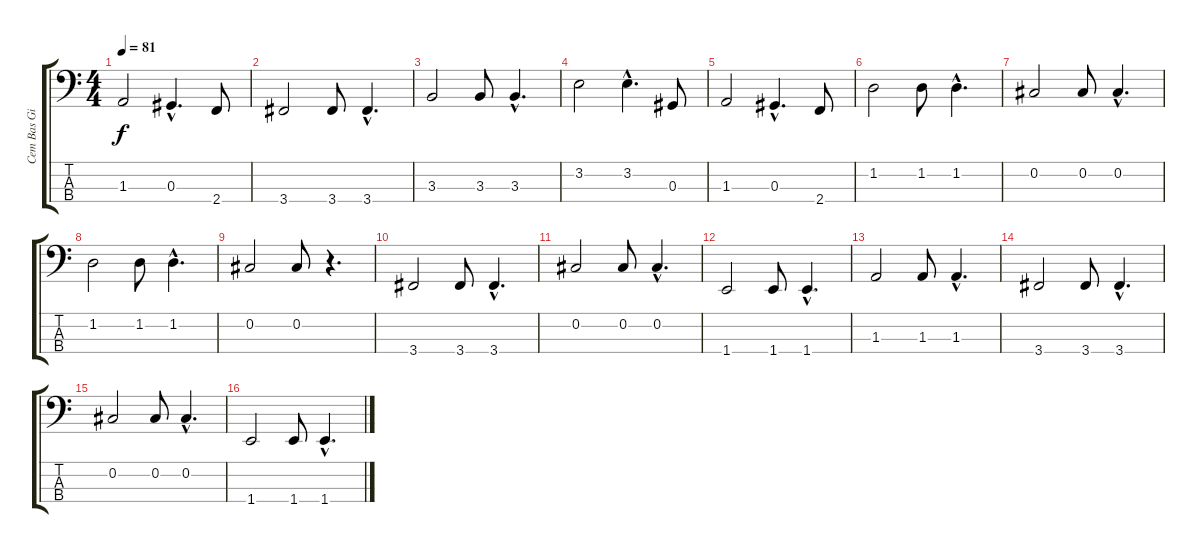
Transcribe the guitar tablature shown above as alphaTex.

\track ("Cem Bas Gitar" "Cem Bas Gi") {instrument fretlessbass}
\staff {score tabs}
\tuning (Gb2 Db2 Ab1 Eb1) {hide}
\ts (4 4)
\tempo 81
\clef f4
\ks c
1.3.2{dy f} 0.3{hac}.4{d} 2.4.8 |
3.4.2 3.4.8 3.4{hac}.4{d} |
3.3.2 3.3.8 3.3{hac}.4{d} |
3.2.2 3.2{hac}.4{d} 0.3.8 |
1.3.2 0.3{hac}.4{d} 2.4.8 |
1.2.2 1.2.8 1.2{hac}.4{d} |
0.2.2 0.2.8 0.2{hac}.4{d} |
1.2.2 1.2.8 1.2{hac}.4{d} |
0.2.2 0.2.8 r.4{d} |
3.4.2 3.4.8 3.4{hac}.4{d} |
0.2.2 0.2.8 0.2{hac}.4{d} |
1.4.2 1.4.8 1.4{hac}.4{d} |
1.3.2 1.3.8 1.3{hac}.4{d} |
3.4.2 3.4.8 3.4{hac}.4{d} |
0.2.2 0.2.8 0.2{hac}.4{d} |
1.4.2 1.4.8 1.4{hac}.4{d}
